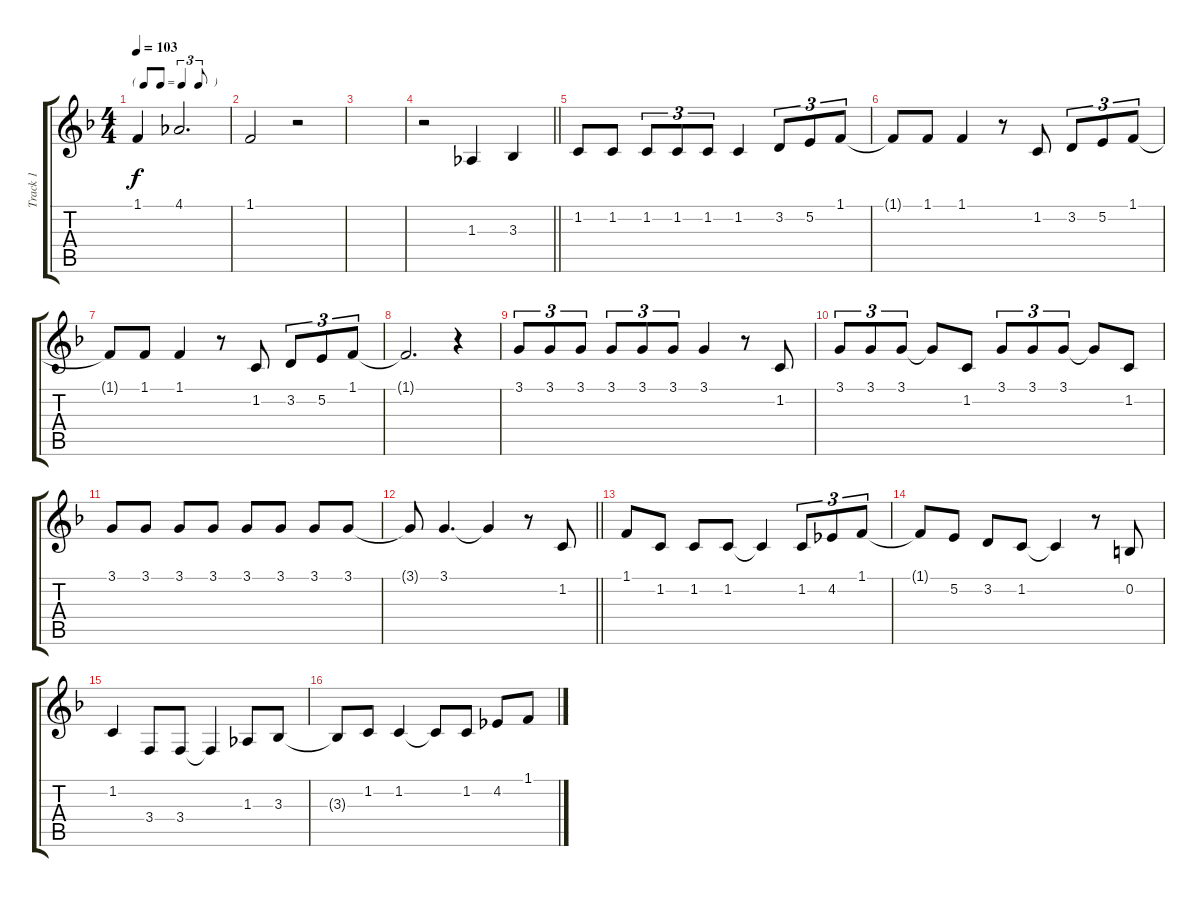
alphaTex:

\track ("Track 1" "Track 1") {instrument tenorsax}
\staff {score tabs}
\tuning (E4 B3 G3 D3 A2 E2) {hide}
\ts (4 4)
\tf triplet8th
\tempo 103
\clef g2
\ks f
1.1{t}.4{dy f} 4.1.2{d} |
1.1.2 r.2 |
|
\barLineRight lightlight
r.2 1.3.4 3.3.4 |
1.2.8 1.2.8 1.2.8{tu (3 2)} 1.2.8{tu (3 2)} 1.2.8{tu (3 2)} 1.2.4 3.2.8{tu (3 2)} 5.2.8{tu (3 2)} 1.1.8{tu (3 2)} |
1.1{t}.8 1.1.8 1.1.4 r.8 1.2.8 3.2.8{tu (3 2)} 5.2.8{tu (3 2)} 1.1.8{tu (3 2)} |
1.1{t}.8 1.1.8 1.1.4 r.8 1.2.8 3.2.8{tu (3 2)} 5.2.8{tu (3 2)} 1.1.8{tu (3 2)} |
1.1{t}.2{d} r.4 |
3.1.8{tu (3 2)} 3.1.8{tu (3 2)} 3.1.8{tu (3 2)} 3.1.8{tu (3 2)} 3.1.8{tu (3 2)} 3.1.8{tu (3 2)} 3.1.4 r.8 1.2.8 |
3.1.8{tu (3 2)} 3.1.8{tu (3 2)} 3.1.8{tu (3 2)} 3.1{t}.8 1.2.8 3.1.8{tu (3 2)} 3.1.8{tu (3 2)} 3.1.8{tu (3 2)} 3.1{t}.8 1.2.8 |
3.1.8 3.1.8 3.1.8 3.1.8 3.1.8 3.1.8 3.1.8 3.1.8 |
\barLineRight lightlight
3.1{t}.8 3.1.4{d} 3.1{t}.4 r.8 1.2.8 |
1.1.8 1.2.8 1.2.8 1.2.8 1.2{t}.4 1.2.8{tu (3 2)} 4.2.8{tu (3 2)} 1.1.8{tu (3 2)} |
1.1{t}.8 5.2.8 3.2.8 1.2.8 1.2{t}.4 r.8 0.2.8 |
1.2.4 3.4.8 3.4.8 3.4{t}.4 1.3.8 3.3.8 |
3.3{t}.8 1.2.8 1.2.4 1.2{t}.8 1.2.8 4.2.8 1.1.8
